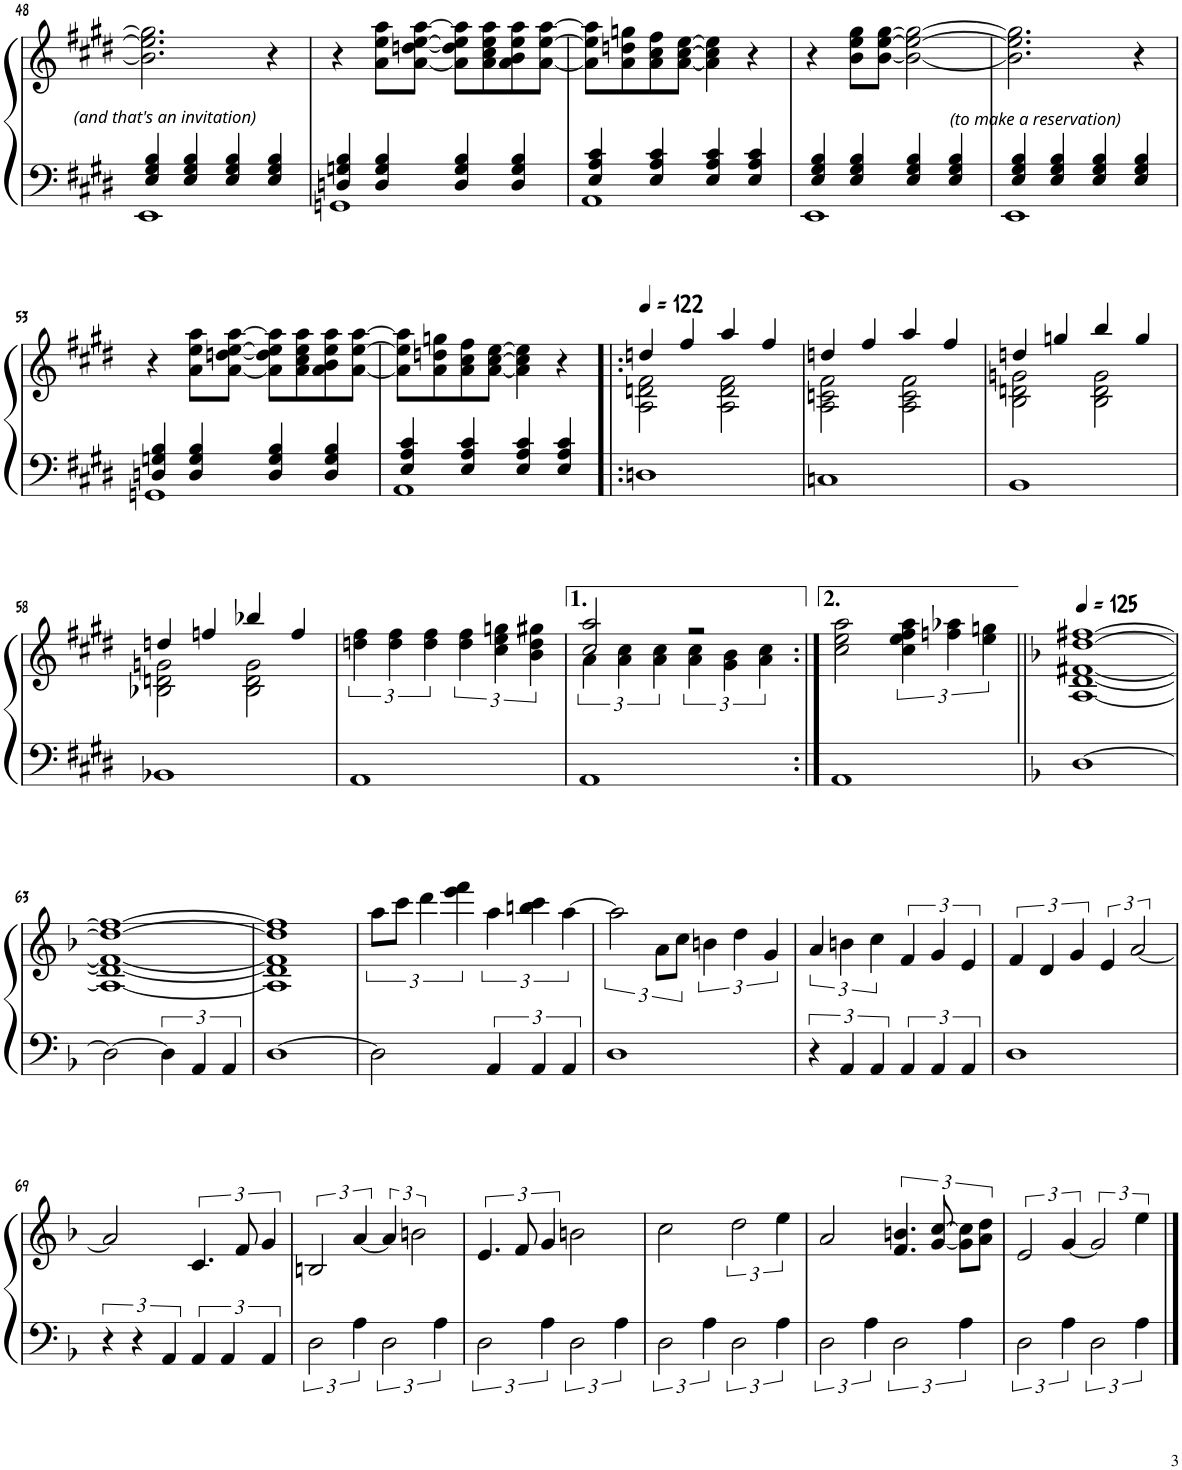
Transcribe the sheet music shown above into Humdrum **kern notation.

**kern	**kern
*part1	*part1
*staff2	*staff1
*I"Piano	*
*I'Pno.	*
!!LO:PB:g=z
*clefF4	*clefG2
*k[f#c#g#d#]	*k[f#c#g#d#]
*M4/4	*M4/4
=48	=48
*^	*
!	!	!LO:TX:b:i:t=(and that's an invitation)
1EE	4E/ 4G#/ 4B/	2.b\] 2.ee\] 2.gg#\]
.	4E/ 4G#/ 4B/	.
.	4E/ 4G#/ 4B/	.
.	4E/ 4G#/ 4B/	4r
=49	=49	=49
1GGn	4Dn/ 4Gn/ 4B/	4r
.	4D/ 4G/ 4B/	8a\ 8ee\ 8aa\L
.	.	[8a\ [8ddn\ [8ee\ [8aa\J
.	4D/ 4G/ 4B/	8a\] 8dd\] 8ee\] 8aa\]L
.	.	8a\ 8cc#\ 8ee\ 8aa\
.	4D/ 4G/ 4B/	8a\ 8b\ 8ee\ 8aa\
.	.	[8a\ [8ee\ [8aa\J
=50	=50	=50
1AA	4E/ 4A/ 4c#/	8a\] 8ee\] 8aa\]L
.	.	8a\ 8ddn\ 8ggn\
.	4E/ 4A/ 4c#/	8a\ 8cc#\ 8ff#\
.	.	[8a\ [8cc#\ [8ee\J
.	4E/ 4A/ 4c#/	4a\] 4cc#\] 4ee\]
.	4E/ 4A/ 4c#/	4r
=51	=51	=51
1EE	4E/ 4G#/ 4B/	4r
.	4E/ 4G#/ 4B/	8b\ 8ee\ 8gg#\L
.	.	[8b\ [8ee\ [8gg#\J
.	4E/ 4G#/ 4B/	2b\_ 2ee\_ 2gg#\_
.	4E/ 4G#/ 4B/	.
=52	=52	=52
!	!	!LO:TX:b:i:t=(to make a reservation)
1EE	4E/ 4G#/ 4B/	2.b\] 2.ee\] 2.gg#\]
.	4E/ 4G#/ 4B/	.
.	4E/ 4G#/ 4B/	.
.	4E/ 4G#/ 4B/	4r
!!LO:LB:g=z
=53	=53	=53
1GGn	4Dn/ 4Gn/ 4B/	4r
.	4D/ 4G/ 4B/	8a\ 8ee\ 8aa\L
.	.	[8a\ [8ddn\ [8ee\ [8aa\J
.	4D/ 4G/ 4B/	8a\] 8dd\] 8ee\] 8aa\]L
.	.	8a\ 8cc#\ 8ee\ 8aa\
.	4D/ 4G/ 4B/	8a\ 8b\ 8ee\ 8aa\
.	.	[8a\ [8ee\ [8aa\J
=54	=54	=54
1AA	4E/ 4A/ 4c#/	8a\] 8ee\] 8aa\]L
.	.	8a\ 8ddn\ 8ggn\
.	4E/ 4A/ 4c#/	8a\ 8cc#\ 8ff#\
.	.	[8a\ [8cc#\ [8ee\J
.	4E/ 4A/ 4c#/	4a\] 4cc#\] 4ee\]
.	4E/ 4A/ 4c#/	4r
*v	*v	*
=55!|:	=55!|:
*	*MM122
*	*^
1Dn	4ddn/	2A\ 2dn\ 2f#\
.	4ff#/	.
.	4aa/	2A\ 2d\ 2f#\
.	4ff#/	.
=56	=56	=56
1Cn	4ddn/	2A\ 2cn\ 2f#\
.	4ff#/	.
.	4aa/	2A\ 2c\ 2f#\
.	4ff#/	.
=57	=57	=57
1BB	4ddn/	2B\ 2dn\ 2gn\
.	4ggn/	.
.	4bb/	2B\ 2d\ 2g\
.	4gg/	.
!!LO:LB:g=z	!!
=58	=58	=58
1BB-X	4ddn/	2B-X\ 2dn\ 2gn\
.	4ffn/	.
.	4bb-X/	2B-\ 2d\ 2g\
.	4ff/	.
*	*v	*v
=59	=59
1AA	6ddn\ 6ff#\
.	6dd\ 6ff#\
.	6dd\ 6ff#\
.	6dd\ 6ff#\
.	6cc#\ 6ee\ 6ggn\
.	6b\ 6dd\ 6gg#X\
=60	=60
*	*^
1AA	2cc#/ 2aa/	6a\
.	.	6a\ 6cc#\
.	.	6a\ 6cc#\
.	2r	6a\ 6cc#\
.	.	6g#\ 6b\
.	.	6a\ 6cc#\
*	*v	*v
=61:|!	=61:|!
1AA	2cc#\ 2ee\ 2aa\
.	6cc#\ 6ee\ 6ff#\ 6aa\
.	6ffn\ 6aa-X\
.	6ee\ 6ggn\
=62||	=62||
*k[b-]	*k[b-]
*	*MM125
[1D	[1A [1d [1f#X [1dd [1ff#X
!!LO:LB:g=z
=63	=63
2D\_	1A_ 1d_ 1f#_ 1dd_ 1ff#_
6D\]	.
6AA/	.
6AA/	.
=64	=64
[1D	1A] 1d] 1f#] 1dd] 1ff#]
=65	=65
2D\]	12aa\L
.	12ccc\J
.	6ddd\
.	6eee\ 6fff\
6AA/	6aa\
6AA/	6bbn\ 6ccc\
6AA/	[6aa\
=66	=66
1D	3aa\]
.	12a\L
.	12cc\J
.	6bn\
.	6dd\
.	6g/
=67	=67
6r	6a/
6AA/	6bn\
6AA/	6cc\
6AA/	6f/
6AA/	6g/
6AA/	6e/
=68	=68
1D	6f/
.	6d/
.	6g/
.	6e/
.	[3a/
!!LO:LB:g=z
=69	=69
6r	2a/]
6r	.
6AA/	.
6AA/	6.c/
6AA/	.
.	12f/
6AA/	6g/
=70	=70
3D\	3Bn/
6A\	[6a/
3D\	6a/]
.	3bn\
6A\	.
=71	=71
3D\	6.e/
.	12f/
6A\	6g/
3D\	2bn\
6A\	.
=72	=72
3D\	2cc\
6A\	.
3D\	3dd\
6A\	6ee\
=73	=73
3D\	2a/
6A\	.
3D\	6.f/ 6.bn/
.	[12g/ [12cc/
6A\	12g\] 12cc\]L
.	12a\ 12dd\J
=74	=74
3D\	3e/
6A\	[2g/
3D\	.
6A\	6ee\
==	==
*-	*-
